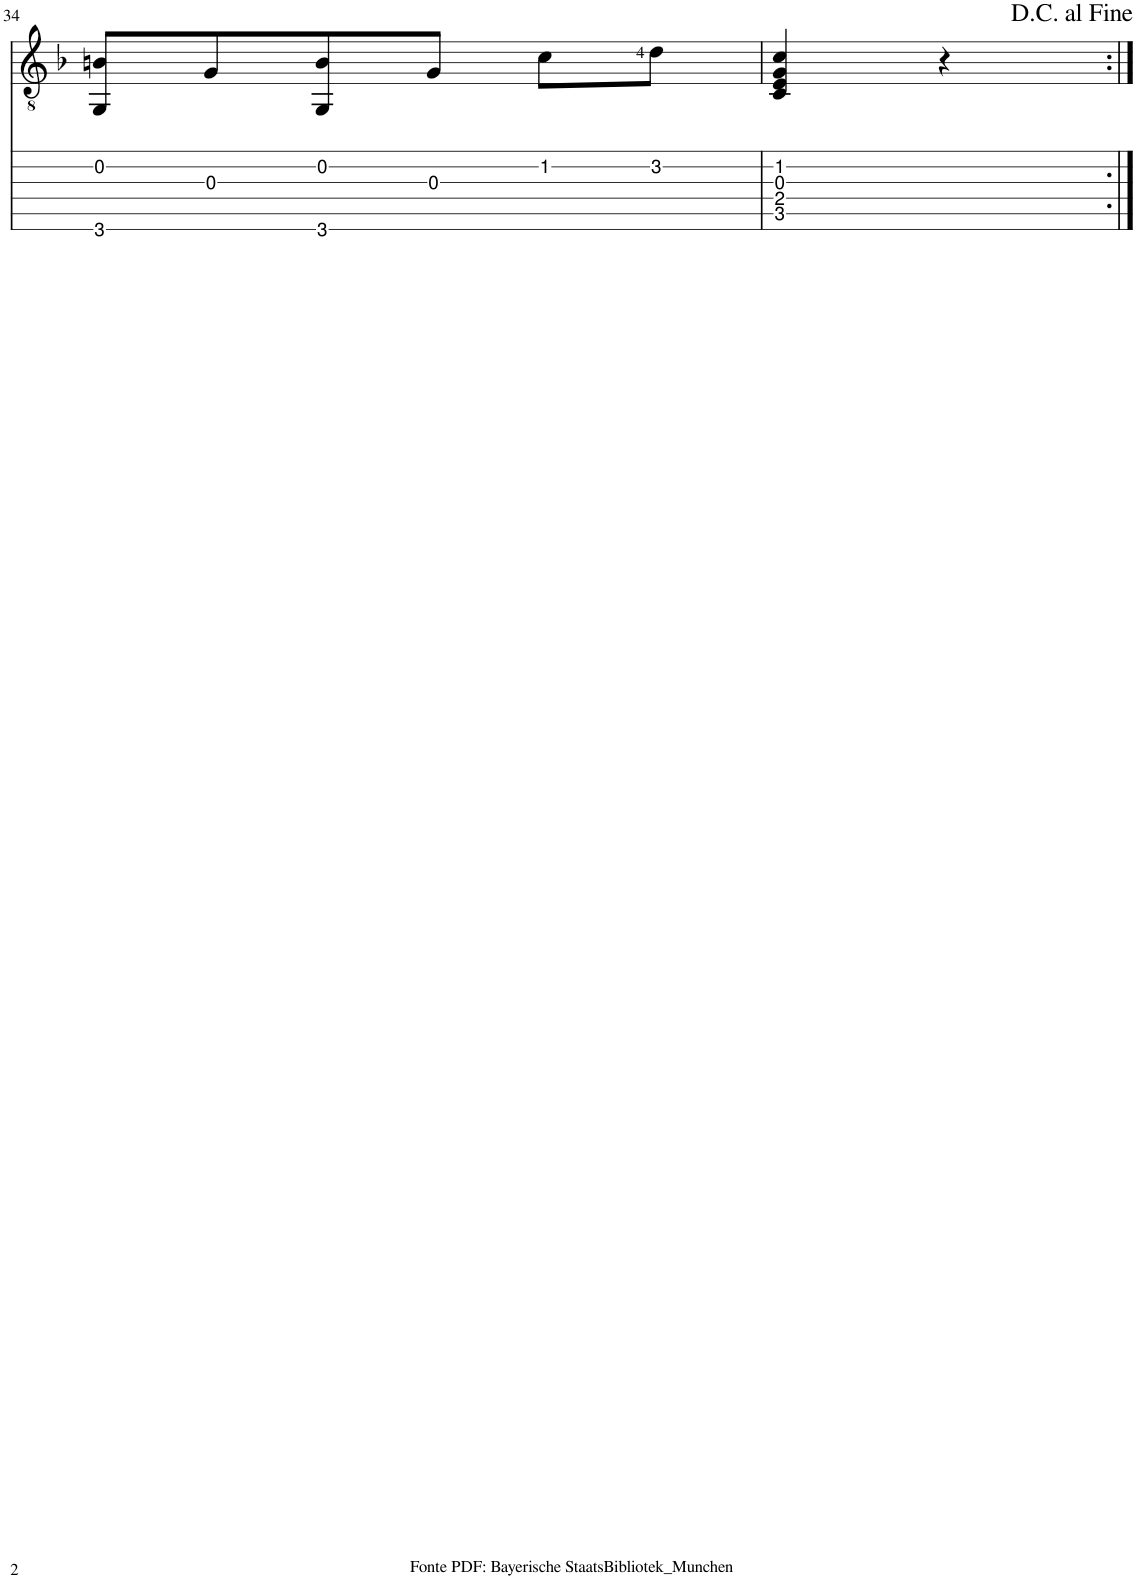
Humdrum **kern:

**kern	**kern
*part1	*part1
*staff2	*staff1
*I"Guitar	*
*I'Guit.	*
!!LO:PB:g=z
*	*clefGv2
*k[b-]	*k[b-]
*M3/4	*M3/4
=34	=34
8GG\ 8Bn\L	8GG/ 8Bn/L
8GJ	8G/
8GG\ 8Bn\L	8GG/ 8B/
8GJ	8G/J
8cL	8c\L
8dJ	8d\J
=35	=35
4C 4E 4G 4c	4C/ 4E/ 4G/ 4c/
4r	4r
=:|!	=:|!
*-	*-
